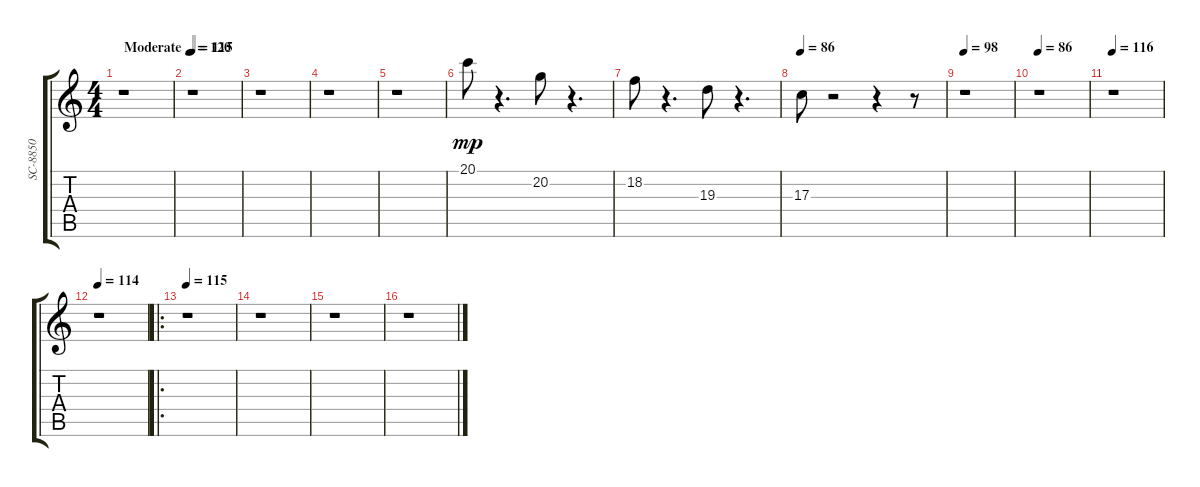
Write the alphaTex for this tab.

\track ("SC-8850" "SC-8850") {instrument tinklebell}
\staff {score tabs}
\tuning (E4 B3 G3 D3 A2 E2) {hide}
\ts (4 4)
\tempo (120 "Moderate")
\clef g2
\ks c
r.1{dy mp instrument tinklebell} |
\tempo 115
r.1 |
r.1 |
r.1 |
r.1 |
20.1.8{instrument tinklebell} r.4{d} 20.2.8 r.4{d} |
18.2.8 r.4{d} 19.3.8 r.4{d} |
\tempo 86
17.3.8 r.2 r.4 r.8 |
\tempo 98
r.1 |
\tempo 86
r.1 |
\tempo 116
r.1 |
\tempo 114
r.1 |
\ro
\tempo 115
r.1 |
r.1 |
r.1 |
r.1
